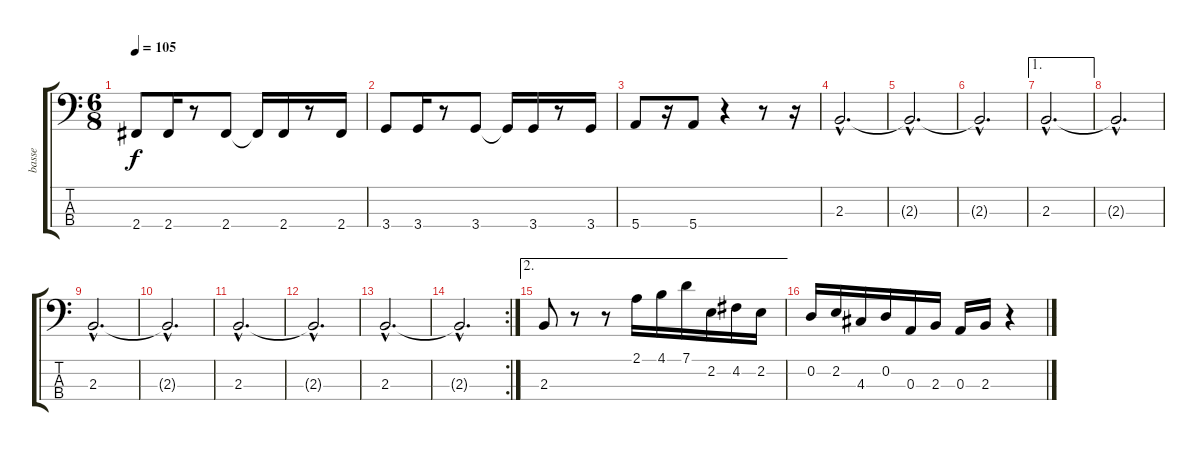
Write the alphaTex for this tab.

\track ("basse" "basse") {instrument electricbassfinger}
\staff {score tabs}
\tuning (G2 D2 A1 E1) {hide}
\ts (6 8)
\tempo 105
\clef f4
\ks c
2.4.8{dy f} 2.4.16 r.8 2.4.8 2.4{t}.16 2.4.16 r.8 2.4.16 |
3.4.8 3.4.16 r.8 3.4.8 3.4{t}.16 3.4.16 r.8 3.4.16 |
5.4.8 r.16 5.4.8 r.4 r.8 r.16 |
2.3{hac}.2{d} |
2.3{hac t}.2{d} |
2.3{hac t}.2{d} |
\ae 1
2.3{hac}.2{d} |
2.3{hac t}.2{d} |
2.3{hac}.2{d} |
2.3{hac t}.2{d} |
2.3{hac}.2{d} |
2.3{hac t}.2{d} |
2.3{hac}.2{d} |
\rc 2
2.3{hac t}.2{d} |
\ae 2
2.3.8 r.8 r.8 2.1.16 4.1.16 7.1.16 2.2.16 4.2.16 2.2.16 |
0.2.16 2.2.16 4.3.16 0.2.16 0.3.16 2.3.16 0.3.16 2.3.16 r.4
